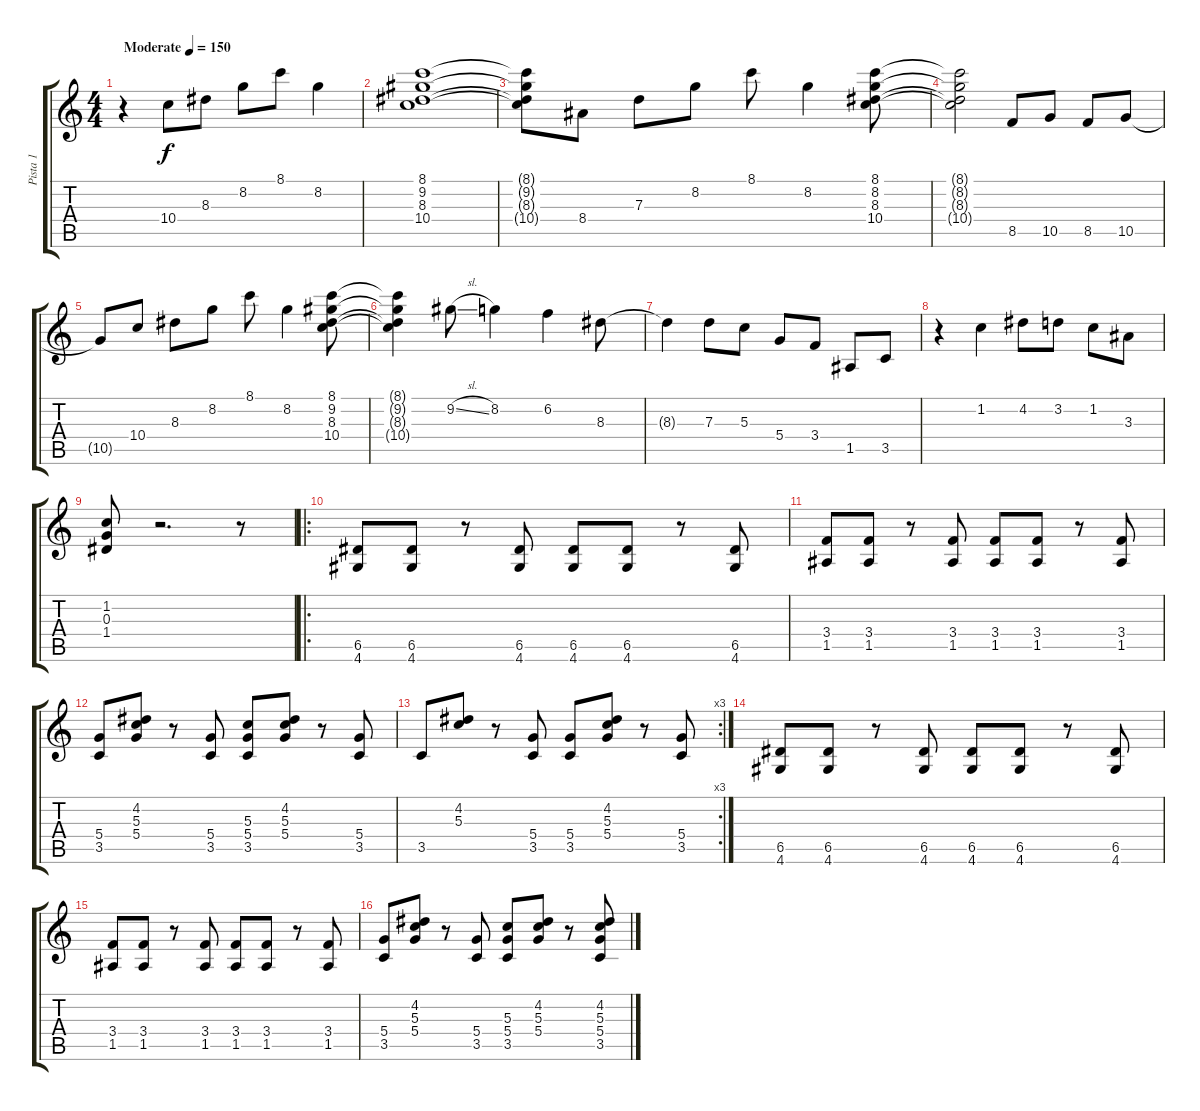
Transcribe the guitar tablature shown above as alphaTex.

\track ("Pista 1" "Pista 1") {instrument electricguitarclean}
\staff {score tabs}
\tuning (E4 B3 G3 D3 A2 E2) {hide}
\ts (4 4)
\tempo (150 "Moderate")
\clef g2
\ks c
r.4{dy f instrument electricguitarclean} 10.4.8 8.3.8 8.2.8 8.1.8 8.2.4 |
(8.1 9.2 8.3 10.4).1 |
(8.1{t} 9.2{t} 8.3{t} 10.4{t}).8 8.4.8 7.3.8 8.2.8 8.1.8 8.2.4 (8.1 8.2 8.3 10.4).8 |
(8.1{t} 8.2{t} 8.3{t} 10.4{t}).2 8.5.8 10.5.8 8.5.8 10.5.8 |
10.5{t}.8 10.4.8 8.3.8 8.2.8 8.1.8 8.2.4 (8.1 9.2 8.3 10.4).8 |
(8.1{t} 9.2{t} 8.3{t} 10.4{t}).4 9.2{sl}.8 8.2.4 6.2.4 8.3.8 |
8.3{t}.4 7.3.8 5.3.8 5.4.8 3.4.8 1.5.8 3.5.8 |
r.4 1.2.4 4.2.8 3.2.8 1.2.8 3.3.8 |
(1.2 0.3 1.4).8 r.2{d} r.8 |
\ro
(6.5 4.6).8 (6.5 4.6).8 r.8 (6.5 4.6).8 (6.5 4.6).8 (6.5 4.6).8 r.8 (6.5 4.6).8 |
(3.4 1.5).8 (3.4 1.5).8 r.8 (3.4 1.5).8 (3.4 1.5).8 (3.4 1.5).8 r.8 (3.4 1.5).8 |
(5.4 3.5).8 (4.2 5.3 5.4).8 r.8 (5.4 3.5).8 (5.3 5.4 3.5).8 (4.2 5.3 5.4).8 r.8 (5.4 3.5).8 |
\rc 3
3.5.8 (4.2 5.3).8 r.8 (5.4 3.5).8 (5.4 3.5).8 (4.2 5.3 5.4).8 r.8 (5.4 3.5).8 |
(6.5 4.6).8 (6.5 4.6).8 r.8 (6.5 4.6).8 (6.5 4.6).8 (6.5 4.6).8 r.8 (6.5 4.6).8 |
(3.4 1.5).8 (3.4 1.5).8 r.8 (3.4 1.5).8 (3.4 1.5).8 (3.4 1.5).8 r.8 (3.4 1.5).8 |
(5.4 3.5).8 (4.2 5.3 5.4).8 r.8 (5.4 3.5).8 (5.3 5.4 3.5).8 (4.2 5.3 5.4).8 r.8 (4.2 5.3 5.4 3.5).8
